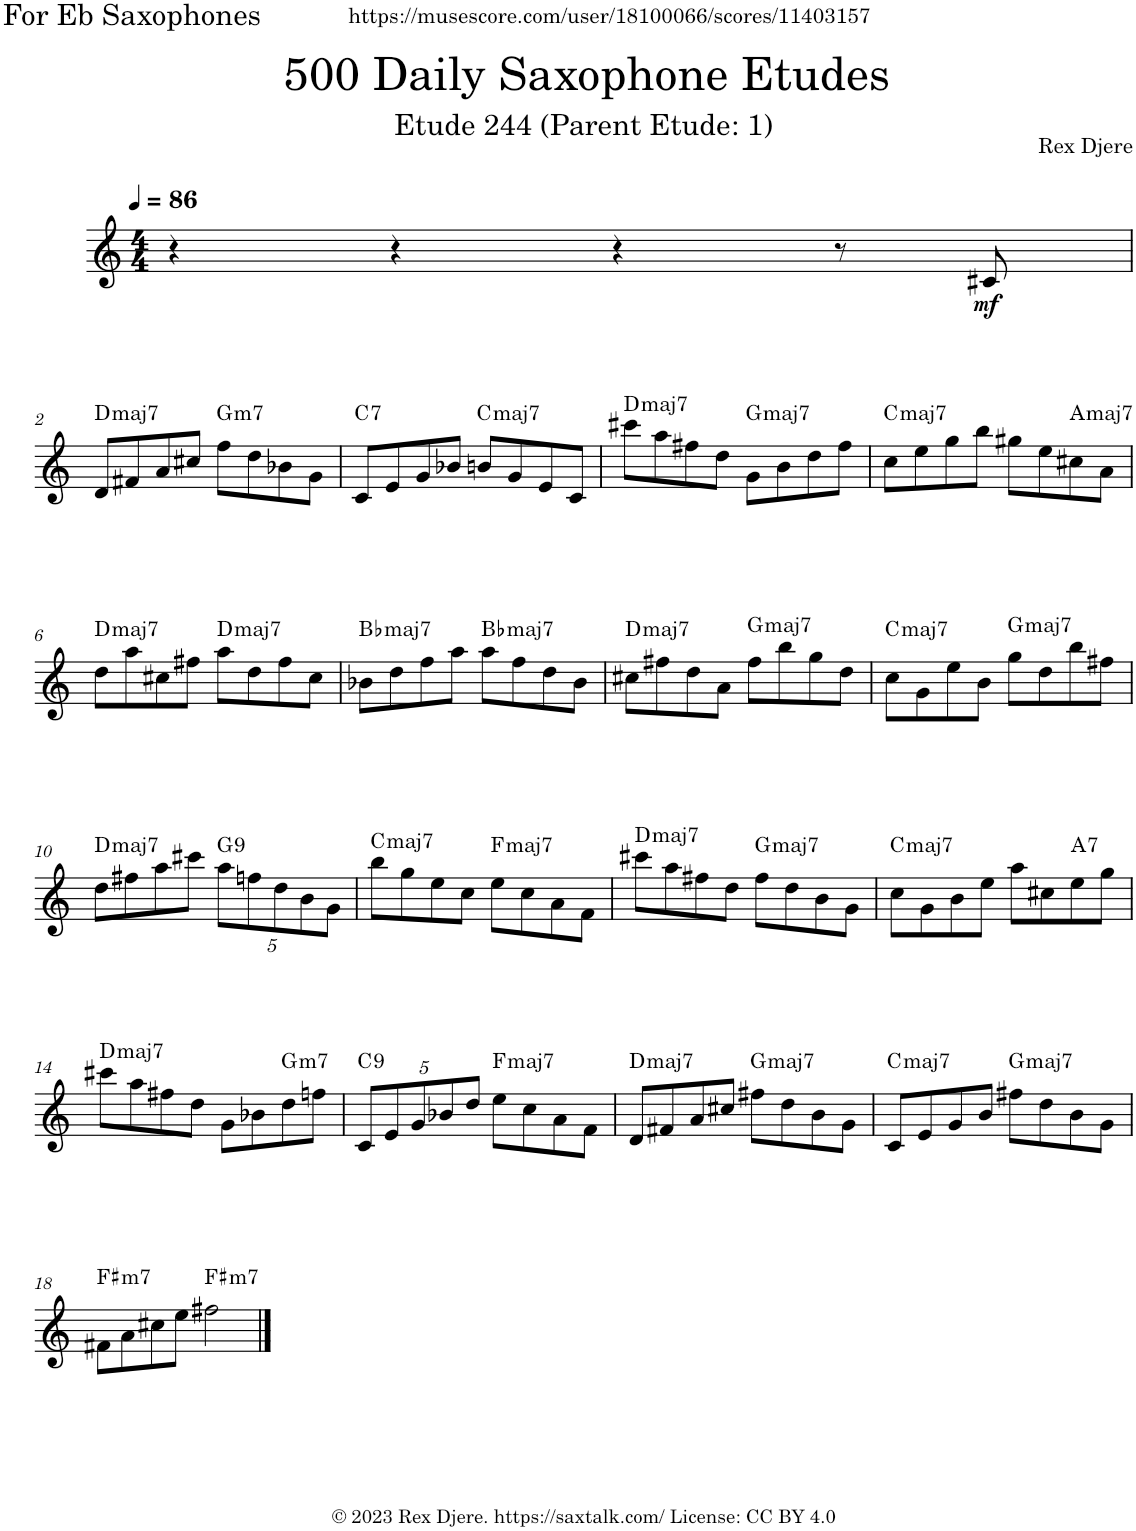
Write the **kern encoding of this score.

**kern	**dynam	**harte
*part1	*part1	*part1
*staff1	*staff1	*
*I"Alto Saxophone	*	*
*I'A. Sax.	*	*
*clefG2	*	*
*Trd5c9	*	*
*k[]	*	*
*M4/4	*	*
*MM86	*	*
=1	=1	=1
4r	.	.
4r	.	.
4r	.	.
8r	.	.
!	!LO:DY:b	!
8c#X/	mf	.
!!LO:LB:g=z
=2	=2	=2
!	!	!LO:H:kt=maj7
8d/L	.	D:maj7
8f#X/	.	.
8a/	.	.
8cc#X/J	.	.
!	!	!LO:H:kt=m7
8ff\L	.	G:min7
8dd\	.	.
8b-X\	.	.
8g\J	.	.
=3	=3	=3
!	!	!LO:H:kt=7
8c/L	.	C:7
8e/	.	.
8g/	.	.
8b-X/J	.	.
!	!	!LO:H:kt=maj7
8bn/L	.	C:maj7
8g/	.	.
8e/	.	.
8c/J	.	.
=4	=4	=4
!	!	!LO:H:kt=maj7
8ccc#X\L	.	D:maj7
8aa\	.	.
8ff#X\	.	.
8dd\J	.	.
!	!	!LO:H:kt=maj7
8g\L	.	G:maj7
8b\	.	.
8dd\	.	.
8ff#\J	.	.
=5	=5	=5
!	!	!LO:H:kt=maj7
8cc\L	.	C:maj7
8ee\	.	.
8gg\	.	.
8bb\J	.	.
8gg#X\L	.	.
8ee\	.	.
!	!	!LO:H:kt=maj7
8cc#X\	.	A:maj7
8a\J	.	.
!!LO:LB:g=z
=6	=6	=6
!	!	!LO:H:kt=maj7
8dd\L	.	D:maj7
8aa\	.	.
8cc#X\	.	.
8ff#X\J	.	.
!	!	!LO:H:kt=maj7
8aa\L	.	D:maj7
8dd\	.	.
8ff#\	.	.
8cc#\J	.	.
=7	=7	=7
!	!	!LO:H:kt=maj7
8b-X\L	.	Bb:maj7
8dd\	.	.
8ff\	.	.
8aa\J	.	.
!	!	!LO:H:kt=maj7
8aa\L	.	Bb:maj7
8ff\	.	.
8dd\	.	.
8b-\J	.	.
=8	=8	=8
!	!	!LO:H:kt=maj7
8cc#X\L	.	D:maj7
8ff#X\	.	.
8dd\	.	.
8a\J	.	.
!	!	!LO:H:kt=maj7
8ff#\L	.	G:maj7
8bb\	.	.
8gg\	.	.
8dd\J	.	.
=9	=9	=9
!	!	!LO:H:kt=maj7
8cc\L	.	C:maj7
8g\	.	.
8ee\	.	.
8b\J	.	.
!	!	!LO:H:kt=maj7
8gg\L	.	G:maj7
8dd\	.	.
8bb\	.	.
8ff#X\J	.	.
!!LO:LB:g=z
=10	=10	=10
!	!	!LO:H:kt=maj7
8dd\L	.	D:maj7
8ff#X\	.	.
8aa\	.	.
8ccc#X\J	.	.
*Xbrackettup	*	*
!	!	!LO:H:kt=9
10aa\L	.	G:9
10ffn\	.	.
10dd\	.	.
10b\	.	.
10g\J	.	.
=11	=11	=11
!	!	!LO:H:kt=maj7
8bb\L	.	C:maj7
8gg\	.	.
8ee\	.	.
8cc\J	.	.
!	!	!LO:H:kt=maj7
8ee\L	.	F:maj7
8cc\	.	.
8a\	.	.
8f\J	.	.
=12	=12	=12
!	!	!LO:H:kt=maj7
8ccc#X\L	.	D:maj7
8aa\	.	.
8ff#X\	.	.
8dd\J	.	.
!	!	!LO:H:kt=maj7
8ff#\L	.	G:maj7
8dd\	.	.
8b\	.	.
8g\J	.	.
=13	=13	=13
!	!	!LO:H:kt=maj7
8cc\L	.	C:maj7
8g\	.	.
8b\	.	.
8ee\J	.	.
8aa\L	.	.
8cc#X\	.	.
!	!	!LO:H:kt=7
8ee\	.	A:7
8gg\J	.	.
!!LO:LB:g=z
=14	=14	=14
!	!	!LO:H:kt=maj7
8ccc#X\L	.	D:maj7
8aa\	.	.
8ff#X\	.	.
8dd\J	.	.
8g\L	.	.
8b-X\	.	.
!	!	!LO:H:kt=m7
8dd\	.	G:min7
8ffn\J	.	.
=15	=15	=15
!	!	!LO:H:kt=9
10c/L	.	C:9
10e/	.	.
10g/	.	.
10b-X/	.	.
10dd/J	.	.
!	!	!LO:H:kt=maj7
8ee\L	.	F:maj7
8cc\	.	.
8a\	.	.
8f\J	.	.
=16	=16	=16
!	!	!LO:H:kt=maj7
8d/L	.	D:maj7
8f#X/	.	.
8a/	.	.
8cc#X/J	.	.
!	!	!LO:H:kt=maj7
8ff#X\L	.	G:maj7
8dd\	.	.
8b\	.	.
8g\J	.	.
=17	=17	=17
!	!	!LO:H:kt=maj7
8c/L	.	C:maj7
8e/	.	.
8g/	.	.
8b/J	.	.
!	!	!LO:H:kt=maj7
8ff#X\L	.	G:maj7
8dd\	.	.
8b\	.	.
8g\J	.	.
!!LO:LB:g=z
=18	=18	=18
!	!	!LO:H:kt=m7
8f#X\L	.	F#:min7
8a\	.	.
8cc#X\	.	.
8ee\J	.	.
!	!	!LO:H:kt=m7
2ff#X\	.	F#:min7
==	==	==
*-	*-	*-
